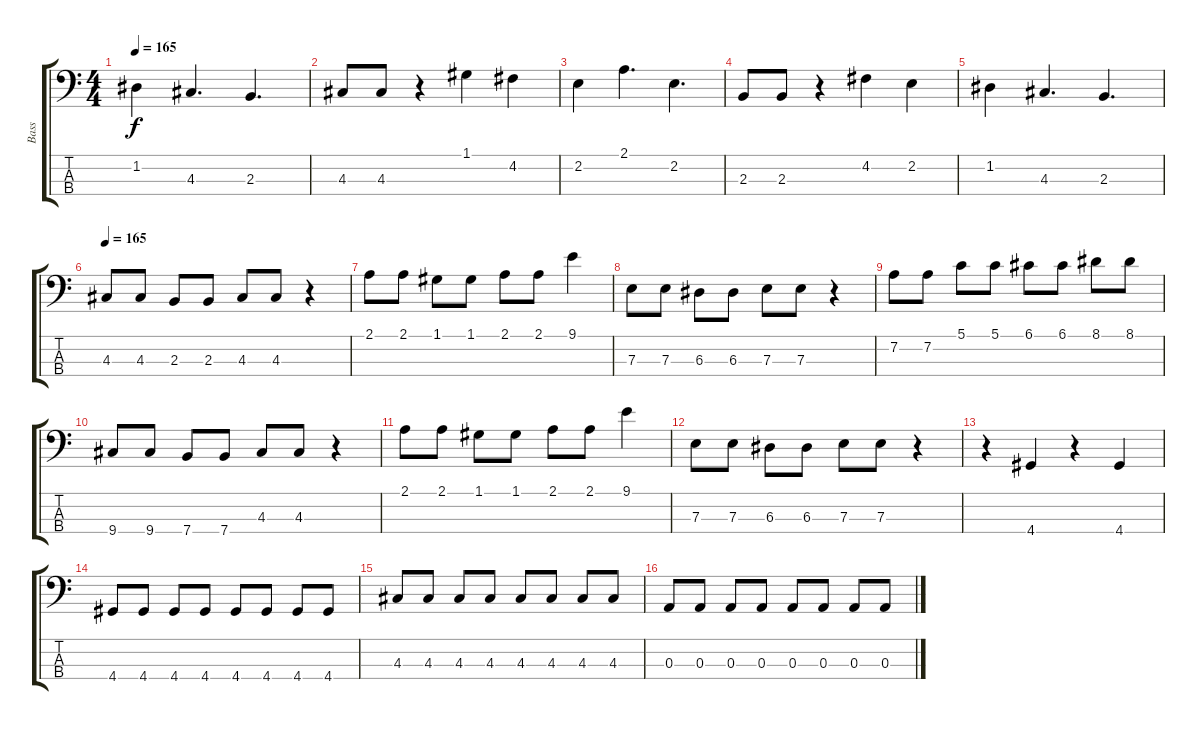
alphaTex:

\track ("Bass" "Bass") {instrument electricbassfinger}
\staff {score tabs}
\tuning (G2 D2 A1 E1) {hide}
\ts (4 4)
\tempo 165
\clef f4
\ks c
1.2.4{dy f} 4.3.4{d} 2.3.4{d} |
4.3.8 4.3.8 r.4 1.1.4 4.2.4 |
2.2.4 2.1.4{d} 2.2.4{d} |
2.3.8 2.3.8 r.4 4.2.4 2.2.4 |
1.2.4 4.3.4{d} 2.3.4{d} |
\tempo 165
4.3.8 4.3.8 2.3.8 2.3.8 4.3.8 4.3.8 r.4 |
2.1.8 2.1.8 1.1.8 1.1.8 2.1.8 2.1.8 9.1.4 |
7.3.8 7.3.8 6.3.8 6.3.8 7.3.8 7.3.8 r.4 |
7.2.8 7.2.8 5.1.8 5.1.8 6.1.8 6.1.8 8.1.8 8.1.8 |
9.4.8 9.4.8 7.4.8 7.4.8 4.3.8 4.3.8 r.4 |
2.1.8 2.1.8 1.1.8 1.1.8 2.1.8 2.1.8 9.1.4 |
7.3.8 7.3.8 6.3.8 6.3.8 7.3.8 7.3.8 r.4 |
r.4 4.4.4 r.4 4.4.4 |
4.4.8 4.4.8 4.4.8 4.4.8 4.4.8 4.4.8 4.4.8 4.4.8 |
4.3.8 4.3.8 4.3.8 4.3.8 4.3.8 4.3.8 4.3.8 4.3.8 |
0.3.8 0.3.8 0.3.8 0.3.8 0.3.8 0.3.8 0.3.8 0.3.8
